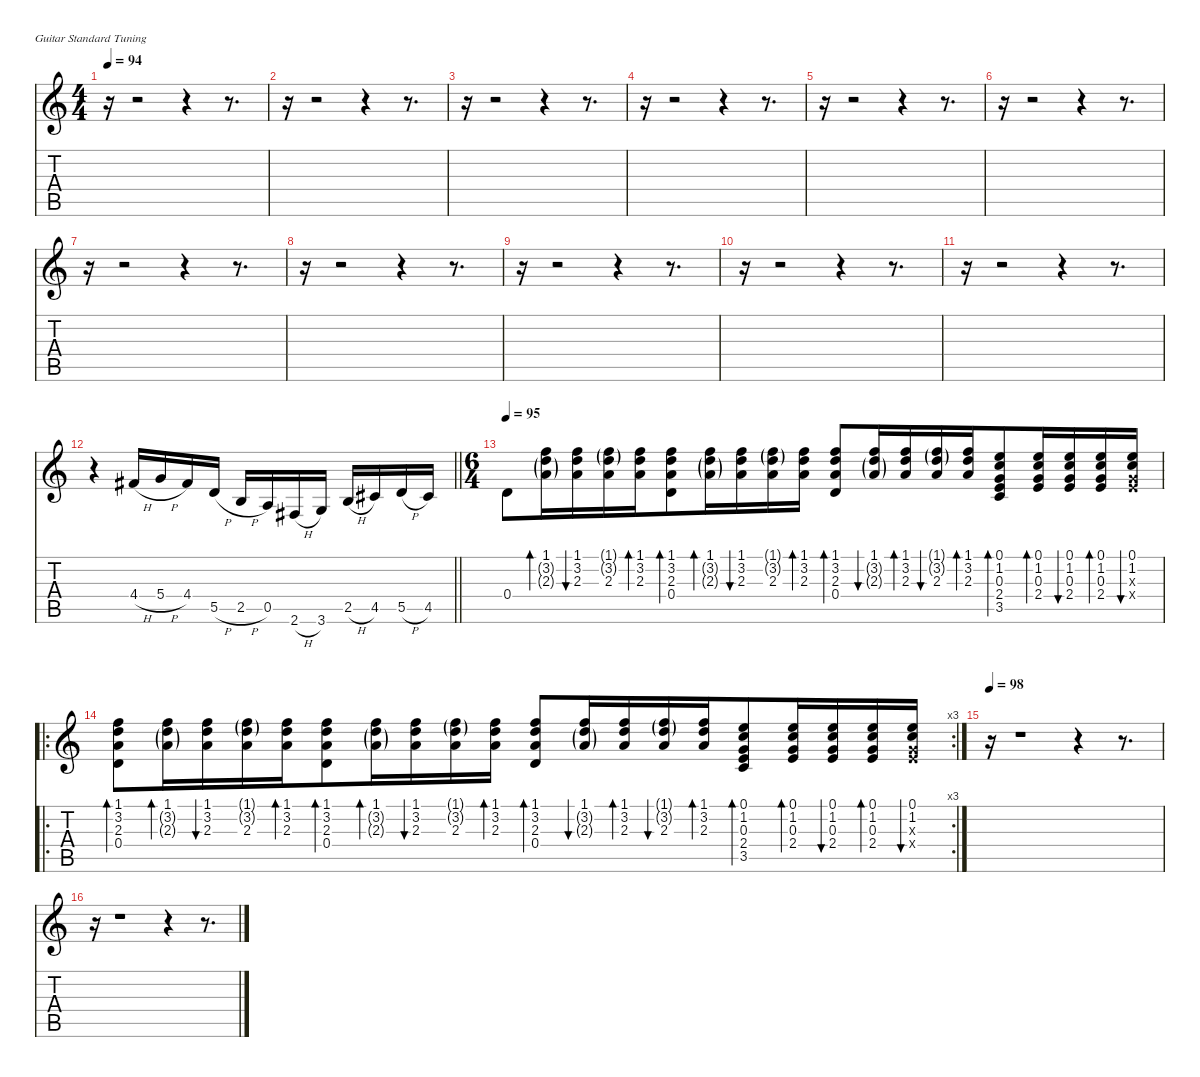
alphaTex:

\defaultSystemsLayout 4
\hideDynamics
\bracketExtendMode nobrackets
\singleTrackTrackNamePolicy hidden
\multiTrackTrackNamePolicy hidden
\firstSystemTrackNameMode fullname
\firstSystemTrackNameOrientation horizontal
\otherSystemsTrackNameOrientation horizontal
\track ("Acoustic Guitar" "s.guit.") {instrument acousticguitarsteel}
\staff {score tabs}
\tuning (E4 B3 G3 D3 A2 E2)
\ts (4 4)
\tempo 94
\clef g2
\ks c
r.16{dy mf beam Down} r.2{beam Down} r.4{beam Down} r.8{d beam Down} |
r.16{beam Down} r.2{beam Down} r.4{beam Down} r.8{d beam Down} |
r.16{beam Down} r.2{beam Down} r.4{beam Down} r.8{d beam Down} |
r.16{beam Down} r.2{beam Down} r.4{beam Down} r.8{d beam Down} |
r.16{beam Down} r.2{beam Down} r.4{beam Down} r.8{d beam Down} |
r.16{beam Down} r.2{beam Down} r.4{beam Down} r.8{d beam Down} |
r.16{beam Down} r.2{beam Down} r.4{beam Down} r.8{d beam Down} |
r.16{beam Down} r.2{beam Down} r.4{beam Down} r.8{d beam Down} |
r.16{beam Down} r.2{beam Down} r.4{beam Down} r.8{d beam Down} |
r.16{beam Down} r.2{beam Down} r.4{beam Down} r.8{d beam Down} |
r.16{beam Down} r.2{beam Down} r.4{beam Down} r.8{d beam Down} |
\barLineRight lightlight
r.4{instrument acousticguitarsteel beam Down} 4.4{h acc #}.16{dy f beam Up} 5.4{h}.16{beam Up} 4.4{acc #}.16{beam Up} 5.5{h}.16{dy ff beam Up} 2.5{h}.16{beam Up} 0.5.16{beam Up} 2.6{h acc #}.16{beam Up} 3.6.16{beam Up} 2.5{h}.16{beam Up} 4.5{acc #}.16{beam Up} 5.5{h}.16{beam Up} 4.5{acc #}.16{beam Up} |
\ts (6 4)
\beaming (8 6 6)
\tempo 95
0.4.8{dy f instrument acousticguitarsteel beam Down} (1.1 3.2{g} 2.3{g}).16{bd 60 beam Down} (1.1 3.2 2.3).16{bu 60 beam Down} (1.1{g} 3.2{g} 2.3).16{dy mf beam Down} (1.1 3.2 2.3).16{bd 60 dy f beam Down} (1.1 3.2 2.3 0.4).8{bd 60 beam Down} (1.1 3.2{g} 2.3{g}).16{bd 60 beam Down} (1.1 3.2 2.3).16{bu 60 beam Down} (1.1{g} 3.2{g} 2.3).16{dy mf beam Down} (1.1 3.2 2.3).16{bd 60 dy f beam Down} (1.1 3.2 2.3 0.4).8{bd 60 beam Up} (1.1 3.2{g} 2.3{g}).16{bu 60 beam Up} (1.1 3.2 2.3).16{bd 60 beam Up} (1.1{g} 3.2{g} 2.3).16{bu 60 beam Up} (1.1 3.2 2.3).16{bd 60 beam Up} (0.1 1.2 0.3 2.4 3.5).8{bd 60 dy mf beam Up} (0.1 1.2 0.3 2.4).16{bd 30 beam Up} (0.1 1.2 0.3 2.4).16{bu 30 beam Up} (0.1 1.2 0.3 2.4).16{bd 30 beam Up} (0.1 1.2 0.3{x} 2.4{x}).16{bu 30 beam Up} |
\ro
\rc 3
(1.1 3.2 2.3 0.4).8{bd 60 dy f beam Down} (1.1 3.2{g} 2.3{g}).16{bd 60 beam Down} (1.1 3.2 2.3).16{bu 60 beam Down} (1.1{g} 3.2{g} 2.3).16{dy mf beam Down} (1.1 3.2 2.3).16{bd 60 dy f beam Down} (1.1 3.2 2.3 0.4).8{bd 60 beam Down} (1.1 3.2{g} 2.3{g}).16{bd 60 beam Down} (1.1 3.2 2.3).16{bu 60 beam Down} (1.1{g} 3.2{g} 2.3).16{dy mf beam Down} (1.1 3.2 2.3).16{bd 60 dy f beam Down} (1.1 3.2 2.3 0.4).8{bd 60 beam Up} (1.1 3.2{g} 2.3{g}).16{bu 60 beam Up} (1.1 3.2 2.3).16{bd 60 beam Up} (1.1{g} 3.2{g} 2.3).16{bu 60 beam Up} (1.1 3.2 2.3).16{bd 60 beam Up} (0.1 1.2 0.3 2.4 3.5).8{bd 60 dy mf beam Up} (0.1 1.2 0.3 2.4).16{bd 30 beam Up} (0.1 1.2 0.3 2.4).16{bu 30 beam Up} (0.1 1.2 0.3 2.4).16{bd 30 beam Up} (0.1 1.2 0.3{x} 2.4{x}).16{bu 30 beam Up} |
\tempo 98
r.16{beam Down} r.1{beam Down} r.4{beam Down} r.8{d beam Down} |
r.16{beam Down} r.1{beam Down} r.4{beam Down} r.8{d beam Down}
